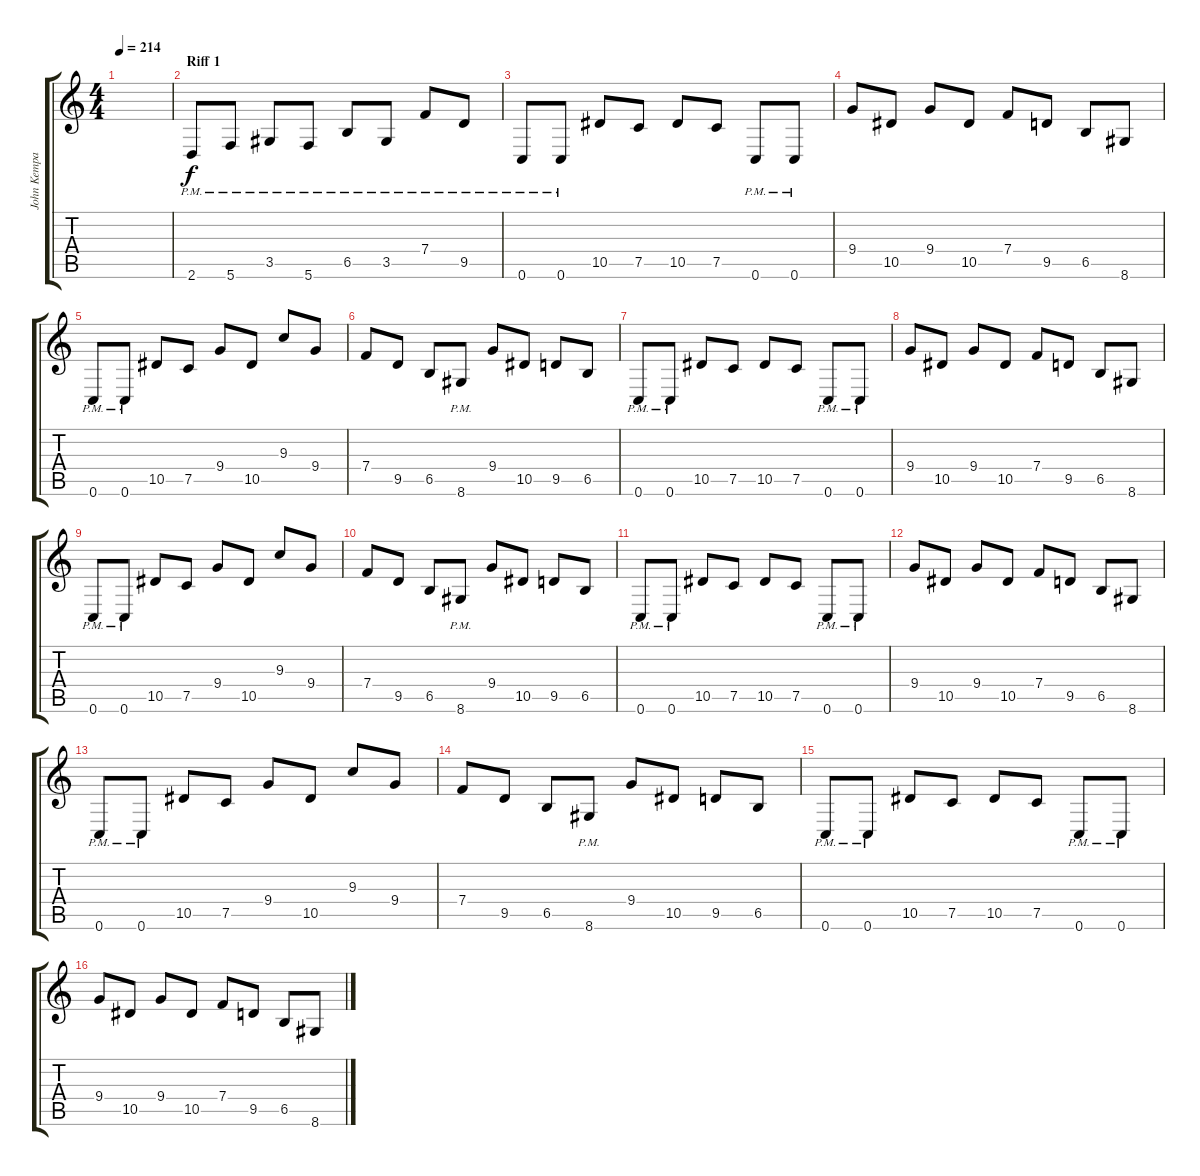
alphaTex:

\track ("John Kempainen (Guitar)" "John Kempa") {instrument distortionguitar}
\staff {score tabs}
\tuning (C4 G3 Eb3 Bb2 F2 C2) {hide}
\ts (4 4)
\tempo 214
\clef g2
\ks c
|
\section ("" "Riff 1")
2.6{pm}.8 5.6{pm}.8 3.5{pm}.8 5.6{pm}.8 6.5{pm}.8 3.5{pm}.8 7.4{pm}.8 9.5{pm}.8 |
0.6{pm}.8 0.6{pm}.8 10.5.8 7.5.8 10.5.8 7.5.8 0.6{pm}.8 0.6{pm}.8 |
9.4.8 10.5.8 9.4.8 10.5.8 7.4.8 9.5.8 6.5.8 8.6.8 |
0.6{pm}.8 0.6{pm}.8 10.5.8 7.5.8 9.4.8 10.5.8 9.3.8 9.4.8 |
7.4.8 9.5.8 6.5.8 8.6{pm}.8 9.4.8 10.5.8 9.5.8 6.5.8 |
0.6{pm}.8 0.6{pm}.8 10.5.8 7.5.8 10.5.8 7.5.8 0.6{pm}.8 0.6{pm}.8 |
9.4.8 10.5.8 9.4.8 10.5.8 7.4.8 9.5.8 6.5.8 8.6.8 |
0.6{pm}.8 0.6{pm}.8 10.5.8 7.5.8 9.4.8 10.5.8 9.3.8 9.4.8 |
7.4.8 9.5.8 6.5.8 8.6{pm}.8 9.4.8 10.5.8 9.5.8 6.5.8 |
0.6{pm}.8 0.6{pm}.8 10.5.8 7.5.8 10.5.8 7.5.8 0.6{pm}.8 0.6{pm}.8 |
9.4.8 10.5.8 9.4.8 10.5.8 7.4.8 9.5.8 6.5.8 8.6.8 |
0.6{pm}.8 0.6{pm}.8 10.5.8 7.5.8 9.4.8 10.5.8 9.3.8 9.4.8 |
7.4.8 9.5.8 6.5.8 8.6{pm}.8 9.4.8 10.5.8 9.5.8 6.5.8 |
0.6{pm}.8 0.6{pm}.8 10.5.8 7.5.8 10.5.8 7.5.8 0.6{pm}.8 0.6{pm}.8 |
9.4.8 10.5.8 9.4.8 10.5.8 7.4.8 9.5.8 6.5.8 8.6.8
